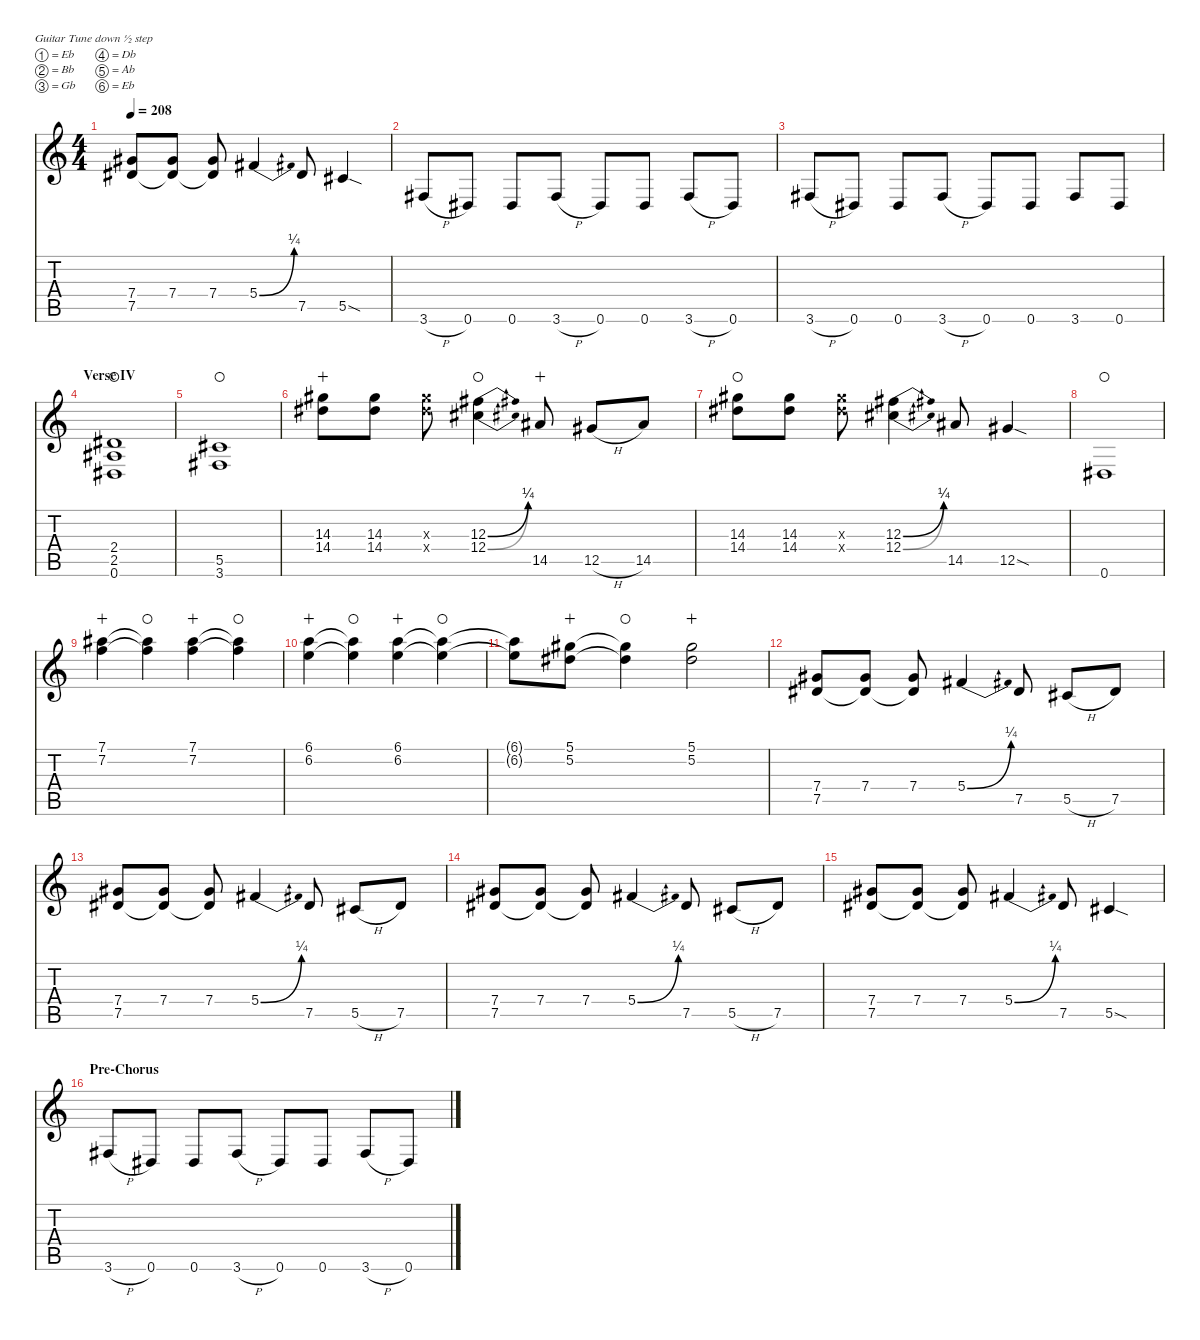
\defaultSystemsLayout 4
\hideDynamics
\bracketExtendMode nobrackets
\singleTrackTrackNamePolicy hidden
\multiTrackTrackNamePolicy hidden
\otherSystemsTrackNameOrientation horizontal
\track ("Rhythm Guitar 2 (Kirk)" "   ") {defaultSystemsLayout 4 multiBarRest instrument distortionguitar}
\staff {score tabs}
\tuning (Eb4 Bb3 Gb3 Db3 Ab2 Eb2)
\ts (4 4)
\tempo 208
\clef g2
\ks c
(7.4{acc #} 7.5{acc #}).8{dy mf beam Up} (7.4{acc #} 7.5{t acc #}).8{beam Up} (7.4{acc #} 7.5{t acc #}).8{beam Up} 5.4{be (bend 0 0 13.2 1) acc #}.4{beam Up} 7.5{acc #}.8{beam Up} 5.5{sod acc #}.4{beam Up} |
3.6{h acc #}.8{beam Up} 0.6{acc #}.8{beam Up} 0.6{acc #}.8{beam Up} 3.6{h acc #}.8{beam Up} 0.6{acc #}.8{beam Up} 0.6{acc #}.8{beam Up} 3.6{h acc #}.8{beam Up} 0.6{acc #}.8{beam Up} |
3.6{h acc #}.8{beam Up} 0.6{acc #}.8{beam Up} 0.6{acc #}.8{beam Up} 3.6{h acc #}.8{beam Up} 0.6{acc #}.8{beam Up} 0.6{acc #}.8{beam Up} 3.6{acc #}.8{beam Up} 0.6{acc #}.8{beam Up} |
\section ("" "Verse IV")
(0.6{acc #} 2.5{acc #} 2.4{acc #}).1{instrument distortionguitar waho beam Up} |
(3.6{acc #} 5.5{acc #}).1{waho beam Up} |
(14.3{acc #} 14.4{acc #}).8{wahc beam Down} (14.3{acc #} 14.4{acc #}).8{beam Down} (14.3{x acc #} 14.4{x acc #}).8{beam Down} (12.3{be (bend 0 0 16.2 1) acc #} 12.4{be (bend 0 0 12.6 1) acc #}).4{waho beam Down} 14.5{acc #}.8{wahc beam Up} 12.5{h acc #}.8{beam Up} 14.5{acc #}.8{beam Up} |
(14.3{acc #} 14.4{acc #}).8{waho beam Down} (14.3{acc #} 14.4{acc #}).8{beam Down} (14.3{x acc #} 14.4{x acc #}).8{beam Down} (12.3{be (bend 0 0 16.2 1) acc #} 12.4{be (bend 0 0 14.399999999999999 1) acc #}).4{beam Down} 14.5{acc #}.8{beam Up} 12.5{sod acc #}.4{beam Up} |
0.6{acc #}.1{waho beam Up} |
(7.1{acc #} 7.2).4{wahc beam Down} (7.1{t acc #} 7.2{t}).4{waho beam Down} (7.1{acc #} 7.2).4{wahc beam Down} (7.1{t acc #} 7.2{t}).4{waho beam Down} |
(6.1 6.2).4{wahc beam Down} (6.1{t} 6.2{t}).4{waho beam Down} (6.1 6.2).4{wahc beam Down} (6.1{t} 6.2{t}).4{waho beam Down} |
(6.2{t} 6.1{t}).8{beam Down} (5.1{acc #} 5.2{acc #}).8{wahc beam Down} (5.1{t acc #} 5.2{t acc #}).4{waho beam Down} (5.1{acc #} 5.2{acc #}).2{wahc beam Down} |
(7.4{acc #} 7.5{acc #}).8{instrument distortionguitar beam Up} (7.4{acc #} 7.5{t acc #}).8{beam Up} (7.4{acc #} 7.5{t acc #}).8{beam Up} 5.4{be (bend 0 0 13.2 1) acc #}.4{beam Up} 7.5{acc #}.8{beam Up} 5.5{h acc #}.8{beam Up} 7.5{acc #}.8{beam Up} |
(7.4{acc #} 7.5{acc #}).8{beam Up} (7.4{acc #} 7.5{t acc #}).8{beam Up} (7.4{acc #} 7.5{t acc #}).8{beam Up} 5.4{be (bend 0 0 13.2 1) acc #}.4{beam Up} 7.5{acc #}.8{beam Up} 5.5{h acc #}.8{beam Up} 7.5{acc #}.8{beam Up} |
(7.4{acc #} 7.5{acc #}).8{beam Up} (7.4{acc #} 7.5{t acc #}).8{beam Up} (7.4{acc #} 7.5{t acc #}).8{beam Up} 5.4{be (bend 0 0 13.2 1) acc #}.4{beam Up} 7.5{acc #}.8{beam Up} 5.5{h acc #}.8{beam Up} 7.5{acc #}.8{beam Up} |
(7.4{acc #} 7.5{acc #}).8{beam Up} (7.4{acc #} 7.5{t acc #}).8{beam Up} (7.4{acc #} 7.5{t acc #}).8{beam Up} 5.4{be (bend 0 0 13.2 1) acc #}.4{beam Up} 7.5{acc #}.8{beam Up} 5.5{sod acc #}.4{beam Up} |
\section ("" "Pre-Chorus")
3.6{h acc #}.8{beam Up} 0.6{acc #}.8{beam Up} 0.6{acc #}.8{beam Up} 3.6{h acc #}.8{beam Up} 0.6{acc #}.8{beam Up} 0.6{acc #}.8{beam Up} 3.6{h acc #}.8{beam Up} 0.6{acc #}.8{beam Up}
